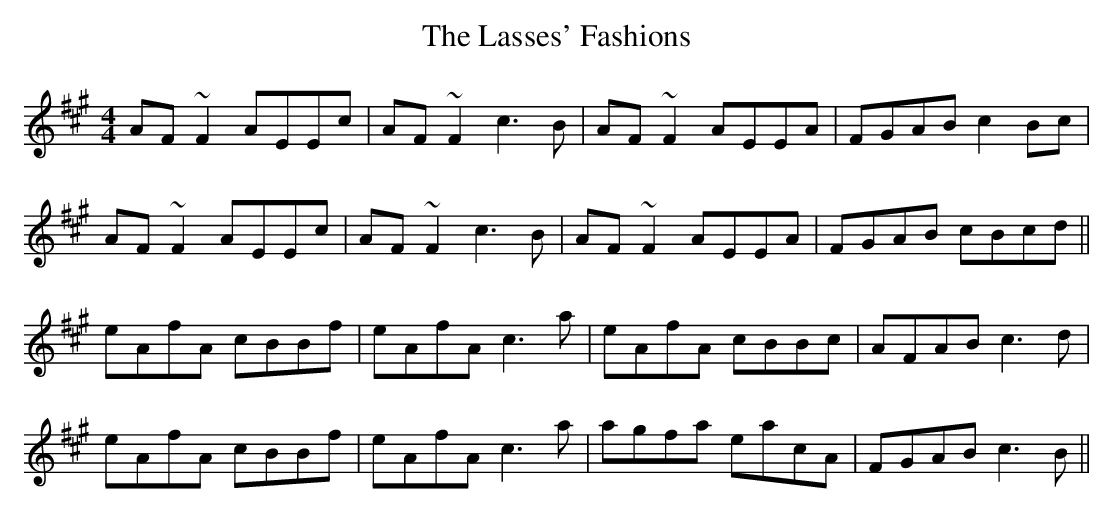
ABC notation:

X:1
T: The Lasses' Fashions
M: 4/4
L: 1/8
K: Amaj
AF~F2 AEEc|AF~F2 c3B|AF~F2 AEEA|FGABc2 Bc|
AF~F2 AEEc|AF~F2 c3B|AF~F2 AEEA|FGAB cBcd||
eAfA cBBf|eAfA c3a|eAfA cBBc|AFAB c3d|
eAfA cBBf|eAfA c3a|agfa eacA|FGABc3B||
